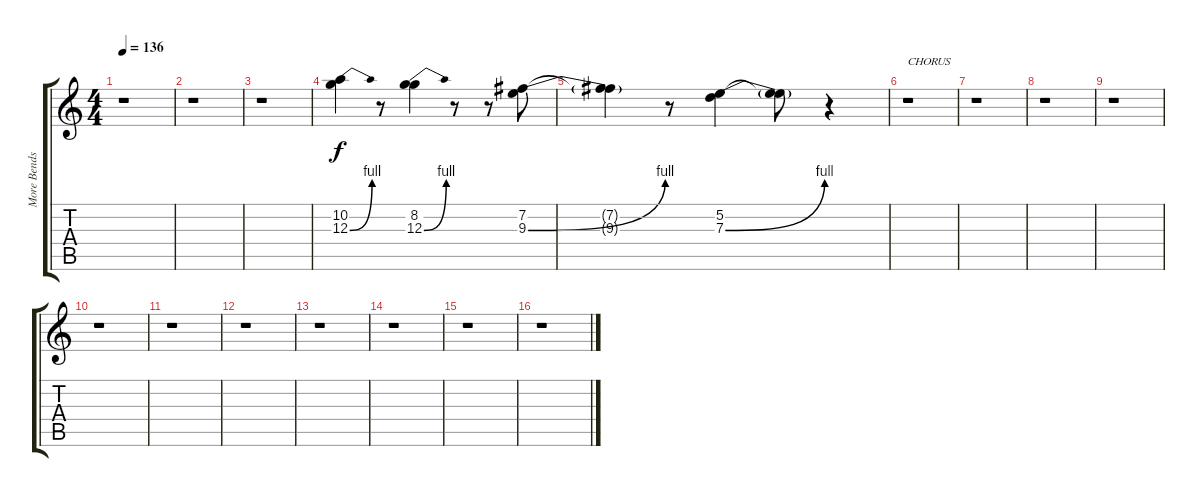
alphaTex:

\track ("More Bends" "More Bends") {instrument distortionguitar}
\staff {score tabs}
\tuning (E4 B3 G3 D3 A2 E2) {hide}
\ts (4 4)
\tempo 136
\clef g2
\ks c
r.1{dy f} |
r.1 |
r.1 |
(10.2 12.3{be (bend 0 0 60 4)}).4 r.8 (8.2 12.3{be (bend 0 0 60 4)}).4 r.8 r.8 (7.2 9.3{be (bend 0 0 60 4)}).8 |
(7.2{t} 9.3{t}).4 r.8 (5.2 7.3{be (bend 0 0 60 4)}).4 (5.2{t} 7.3{t}).8 r.4 |
r.1{txt "CHORUS"} |
r.1 |
r.1 |
r.1 |
r.1 |
r.1 |
r.1 |
r.1 |
r.1 |
r.1 |
r.1
